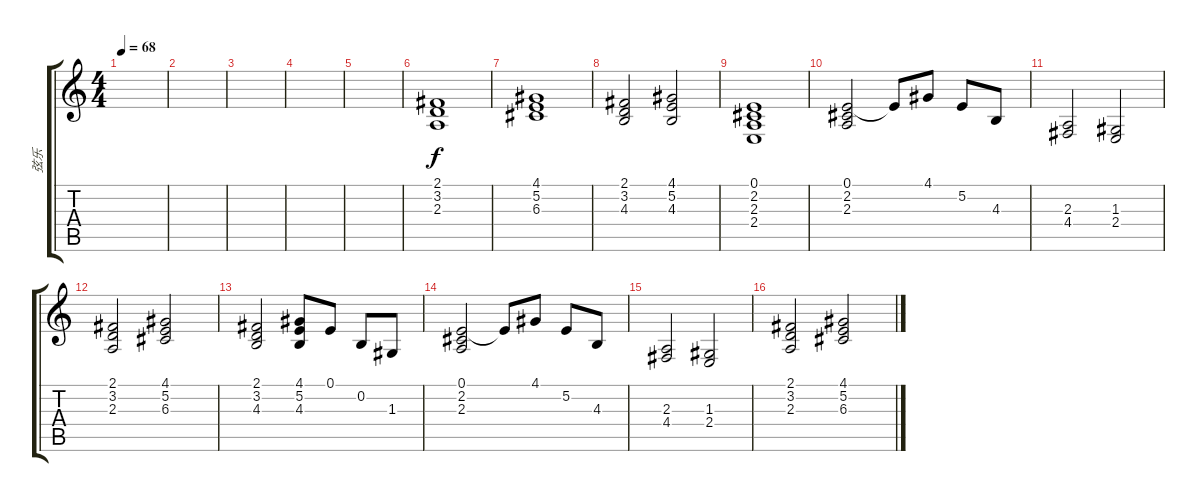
\track ("弦乐" "弦乐") {instrument stringensemble1}
\staff {score tabs}
\tuning (E4 B3 G3 D3 A2 E2) {hide}
\ts (4 4)
\tempo 68
\clef g2
\ks c
|
|
|
|
|
(2.1 3.2 2.3).1 |
(4.1 5.2 6.3).1 |
(2.1 3.2 4.3).2 (4.1 5.2 4.3).2 |
(0.1 2.2 2.3 2.4).1 |
(0.1 2.2 2.3).2 0.1{t}.8 4.1.8 5.2.8 4.3.8 |
(2.3 4.4).2 (1.3 2.4).2 |
(2.1 3.2 2.3).2 (4.1 5.2 6.3).2 |
(2.1 3.2 4.3).2 (4.1 5.2 4.3).8 0.1.8 0.2.8 1.3.8 |
(0.1 2.2 2.3).2 0.1{t}.8 4.1.8 5.2.8 4.3.8 |
(2.3 4.4).2 (1.3 2.4).2 |
(2.1 3.2 2.3).2 (4.1 5.2 6.3).2
